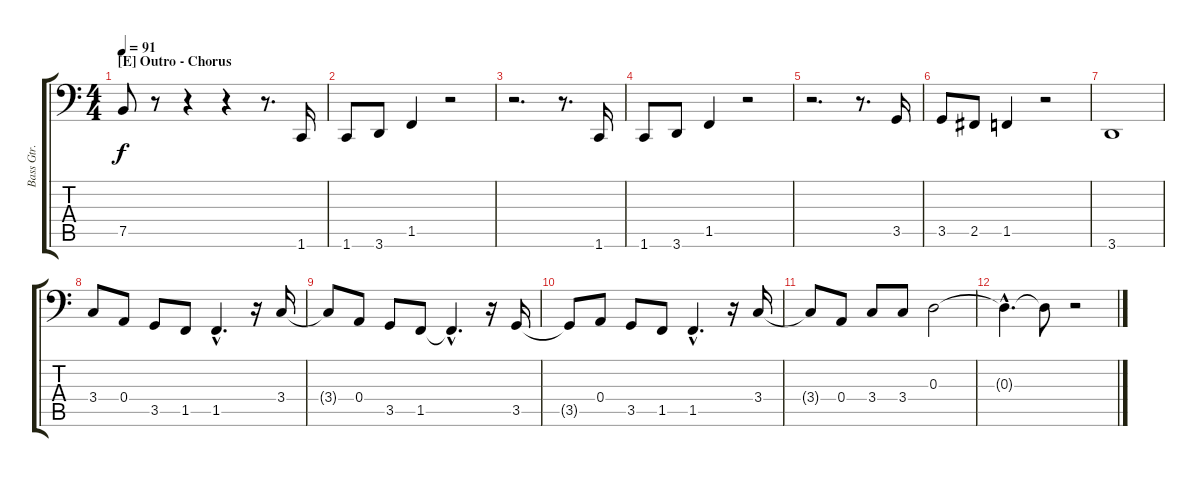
\track ("Bass Gtr." "Bass Gtr.") {instrument electricbassfinger}
\staff {score tabs}
\tuning (C3 G2 D2 A1 E1 B0) {hide}
\ts (4 4)
\section ("" "[E] Outro - Chorus")
\tempo 91
\clef f4
\ks c
7.5.8{dy f} r.8 r.4 r.4 r.8{d} 1.6.16 |
1.6.8 3.6.8 1.5.4 r.2 |
r.2{d} r.8{d} 1.6.16 |
1.6.8 3.6.8 1.5.4 r.2 |
r.2{d} r.8{d} 3.5.16 |
3.5.8 2.5.8 1.5.4 r.2 |
3.6.1 |
3.4.8 0.4.8 3.5.8 1.5.8 1.5{hac}.4{d} r.16 3.4.16 |
3.4{t}.8 0.4.8 3.5.8 1.5.8 1.5{hac t}.4{d} r.16 3.5.16 |
3.5{t}.8 0.4.8 3.5.8 1.5.8 1.5{hac}.4{d} r.16 3.4.16 |
3.4{t}.8 0.4.8 3.4.8 3.4.8 0.3.2 |
0.3{hac t}.4{d} 0.3{t}.8 r.2
